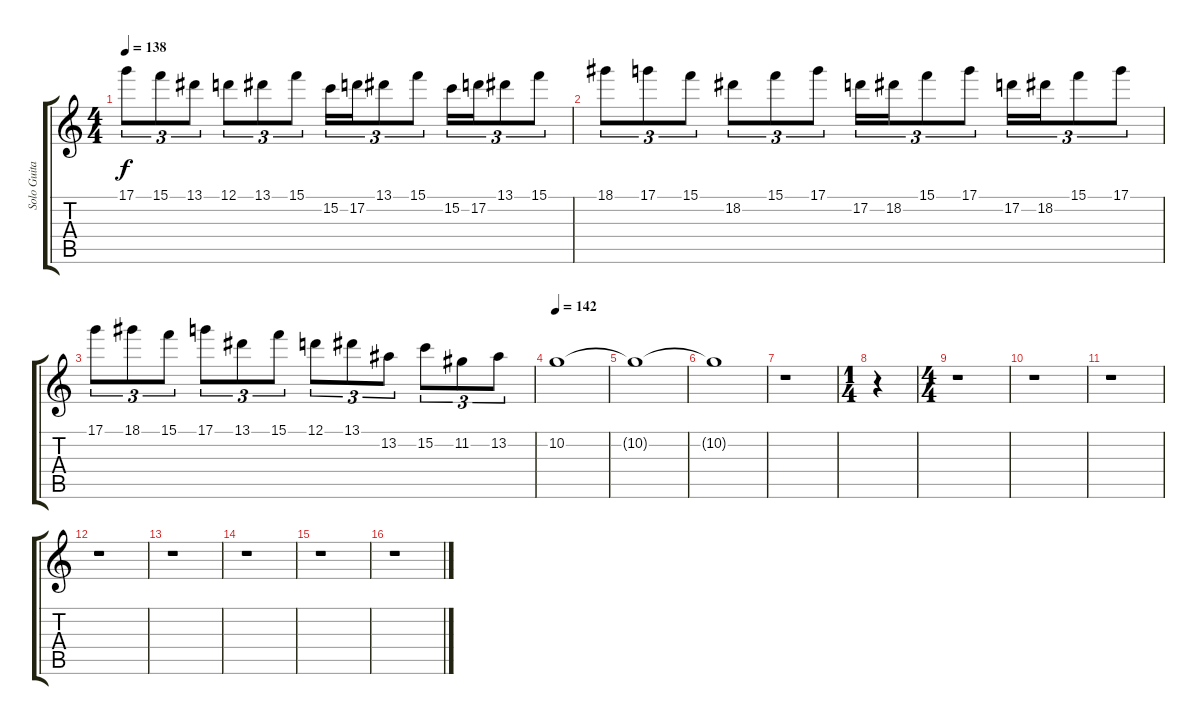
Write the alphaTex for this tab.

\track ("Solo Guitar" "Solo Guita") {instrument distortionguitar}
\staff {score tabs}
\tuning (D4 A3 F3 C3 G2 C2) {hide}
\ts (4 4)
\tempo 138
\clef g2
\ks c
17.1.8{tu (3 2) dy f} 15.1.8{tu (3 2)} 13.1.8{tu (3 2)} 12.1.8{tu (3 2)} 13.1.8{tu (3 2)} 15.1.8{tu (3 2)} 15.2.16{tu (3 2)} 17.2.16{tu (3 2)} 13.1.8{tu (3 2)} 15.1.8{tu (3 2)} 15.2.16{tu (3 2)} 17.2.16{tu (3 2)} 13.1.8{tu (3 2)} 15.1.8{tu (3 2)} |
18.1.8{tu (3 2)} 17.1.8{tu (3 2)} 15.1.8{tu (3 2)} 18.2.8{tu (3 2)} 15.1.8{tu (3 2)} 17.1.8{tu (3 2)} 17.2.16{tu (3 2)} 18.2.16{tu (3 2)} 15.1.8{tu (3 2)} 17.1.8{tu (3 2)} 17.2.16{tu (3 2)} 18.2.16{tu (3 2)} 15.1.8{tu (3 2)} 17.1.8{tu (3 2)} |
17.1.8{tu (3 2)} 18.1.8{tu (3 2)} 15.1.8{tu (3 2)} 17.1.8{tu (3 2)} 13.1.8{tu (3 2)} 15.1.8{tu (3 2)} 12.1.8{tu (3 2)} 13.1.8{tu (3 2)} 13.2.8{tu (3 2)} 15.2.8{tu (3 2)} 11.2.8{tu (3 2)} 13.2.8{tu (3 2)} |
\tempo 142
10.2.1 |
10.2{t}.1 |
10.2{t}.1 |
r.1 |
\ts (1 4)
r.4 |
\ts (4 4)
r.1 |
r.1 |
r.1 |
r.1 |
r.1 |
r.1 |
r.1 |
r.1
